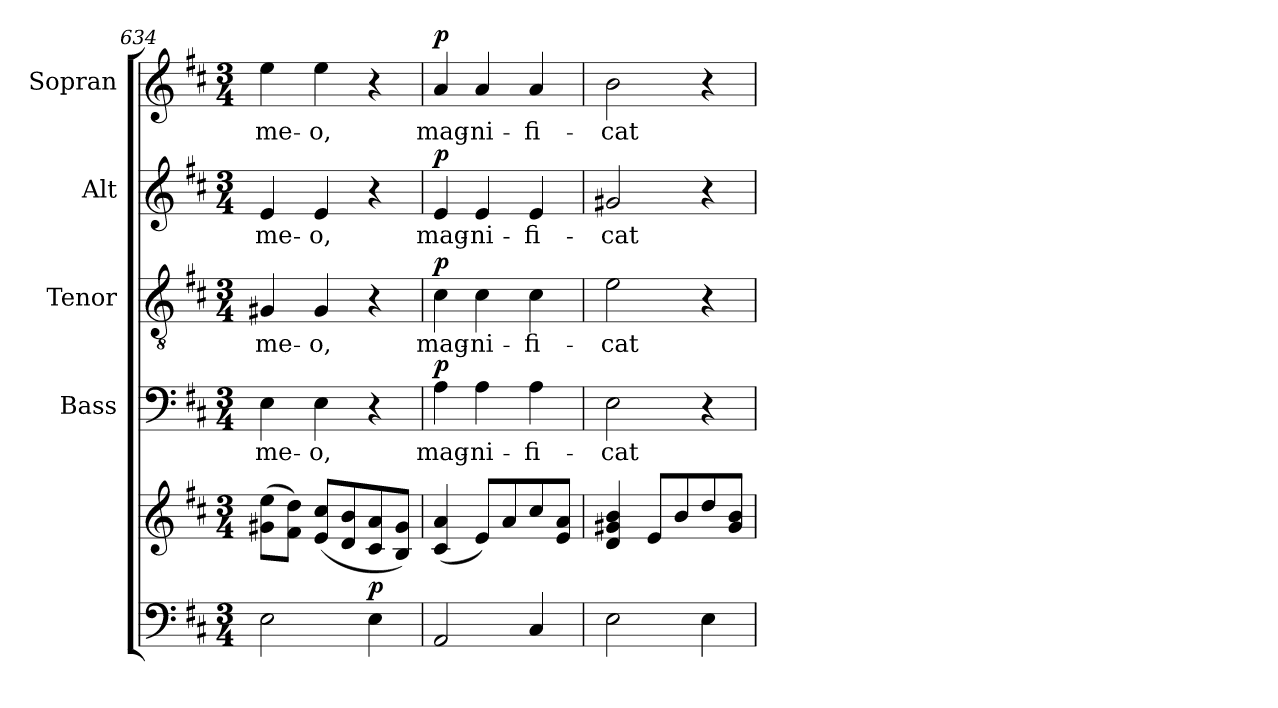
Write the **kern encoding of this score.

**kern	**kern	**dynam	**kern	**text	**dynam	**kern	**text	**dynam	**kern	**text	**dynam	**kern	**text	**dynam
*part5	*part5	*part5	*part4	*part4	*part4	*part3	*part3	*part3	*part2	*part2	*part2	*part1	*part1	*part1
*staff6	*staff5	*staff5/6	*staff4	*staff4	*staff4	*staff3	*staff3	*staff3	*staff2	*staff2	*staff2	*staff1	*staff1	*staff1
*	*	*	*I"Bass	*	*	*I"Tenor	*	*	*I"Alt	*	*	*I"Sopran	*	*
*	*	*	*I'B.	*	*	*I'T.	*	*	*I'A.	*	*	*I'S.	*	*
*clefF4	*clefG2	*	*clefF4	*	*	*clefGv2	*	*	*clefG2	*	*	*clefG2	*	*
*k[f#c#]	*k[f#c#]	*	*k[f#c#]	*	*	*k[f#c#]	*	*	*k[f#c#]	*	*	*k[f#c#]	*	*
*D:	*D:	*	*D:	*	*	*D:	*	*	*D:	*	*	*D:	*	*
*M3/4	*M3/4	*	*M3/4	*	*	*M3/4	*	*	*M3/4	*	*	*M3/4	*	*
=634	=634	=634	=634	=634	=634	=634	=634	=634	=634	=634	=634	=634	=634	=634
!	!	!	!	!LO:LY:b	!	!	!LO:LY:b	!	!	!LO:LY:b	!	!	!LO:LY:b	!
2E\	(>8g#X\ 8ee\L	.	4E\	me-	.	4G#X/	me-	.	4e/	me-	.	4ee\	me-	.
.	8f#\ 8dd\J)	.	.	.	.	.	.	.	.	.	.	.	.	.
!	!	!	!	!LO:LY:b	!	!	!LO:LY:b	!	!	!LO:LY:b	!	!	!LO:LY:b	!
.	(<8e/ 8cc#/L	.	4E\	-o,	.	4G#/	-o,	.	4e/	-o,	.	4ee\	-o,	.
.	8d/ 8b/	.	.	.	.	.	.	.	.	.	.	.	.	.
!	!	!LO:DY:a=2	!	!	!	!	!	!	!	!	!	!	!	!
4E\	8c#/ 8a/	p	4r	.	.	4r	.	.	4r	.	.	4r	.	.
.	8B/ 8g#/J)	.	.	.	.	.	.	.	.	.	.	.	.	.
=635	=635	=635	=635	=635	=635	=635	=635	=635	=635	=635	=635	=635	=635	=635
!	!	!	!	!LO:LY:b	!LO:DY:a	!	!LO:LY:b	!LO:DY:a	!	!LO:LY:b	!LO:DY:a	!	!LO:LY:b	!LO:DY:a
2AA/	(<4c#/ 4a/	.	4A\	mag-	p	4c#\	mag-	p	4e/	mag-	p	4a/	mag-	p
!	!	!	!	!LO:LY:b	!	!	!LO:LY:b	!	!	!LO:LY:b	!	!	!LO:LY:b	!
.	8e/L)	.	4A\	-ni-	.	4c#\	-ni-	.	4e/	-ni-	.	4a/	-ni-	.
.	8a/	.	.	.	.	.	.	.	.	.	.	.	.	.
!	!	!	!	!LO:LY:b	!	!	!LO:LY:b	!	!	!LO:LY:b	!	!	!LO:LY:b	!
4C#/	8cc#/	.	4A\	-fi-	.	4c#\	-fi-	.	4e/	-fi-	.	4a/	-fi-	.
.	8e/ 8a/J	.	.	.	.	.	.	.	.	.	.	.	.	.
=636	=636	=636	=636	=636	=636	=636	=636	=636	=636	=636	=636	=636	=636	=636
!	!	!	!	!LO:LY:b	!	!	!LO:LY:b	!	!	!LO:LY:b	!	!	!LO:LY:b	!
2E\	4d/ 4g#X/ 4b/	.	2E\	-cat	.	2e\	-cat	.	2g#X/	-cat	.	2b\	-cat	.
.	8e/L	.	.	.	.	.	.	.	.	.	.	.	.	.
.	8b/	.	.	.	.	.	.	.	.	.	.	.	.	.
4E\	8dd/	.	4r	.	.	4r	.	.	4r	.	.	4r	.	.
.	8g#/ 8b/J	.	.	.	.	.	.	.	.	.	.	.	.	.
=	=	=	=	=	=	=	=	=	=	=	=	=	=	=
*-	*-	*-	*-	*-	*-	*-	*-	*-	*-	*-	*-	*-	*-	*-
